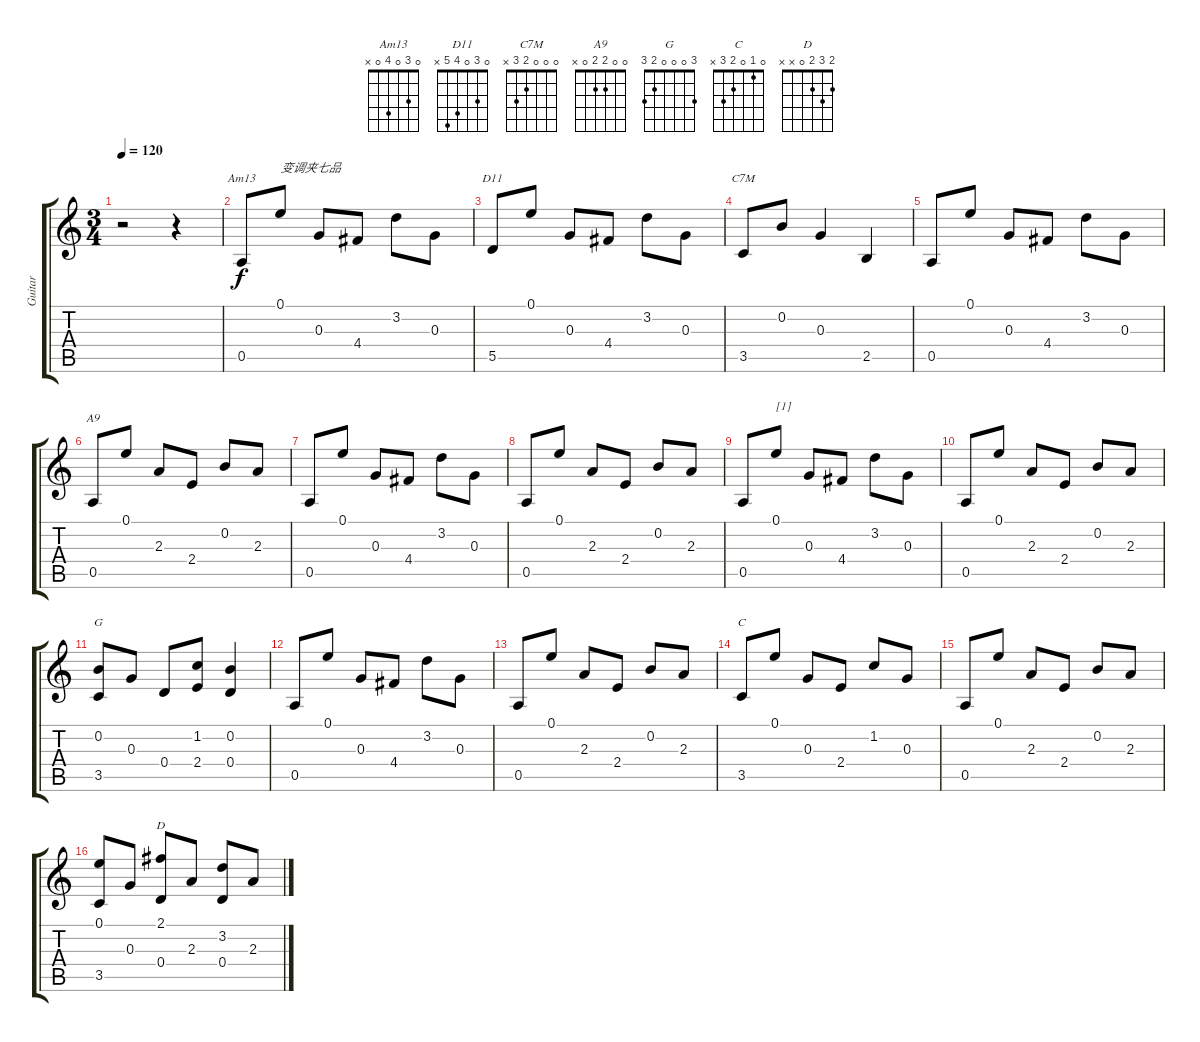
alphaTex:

\track ("Guitar" "Guitar") {instrument acousticguitarsteel}
\staff {score tabs}
\tuning (E4 B3 G3 D3 A2 E2) {hide}
\chord ("Am13" 0 3 0 4 0 x)
\chord ("D11" 0 3 0 4 5 x)
\chord ("C7M" 0 0 0 2 3 x)
\chord ("A9" 0 0 2 2 0 x)
\chord ("G" 3 0 0 0 2 3)
\chord ("C" 0 1 0 2 3 x)
\chord ("D" 2 3 2 0 x x)
\ts (3 4)
\tempo 120
\clef g2
\ks c
r.2{dy f instrument acousticguitarsteel} r.4 |
0.5.8{ch "Am13"} 0.1.8{txt "变调夹七品"} 0.3.8 4.4.8 3.2.8 0.3.8 |
5.5.8{ch "D11"} 0.1.8 0.3.8 4.4.8 3.2.8 0.3.8 |
3.5.8{ch "C7M"} 0.2.8 0.3.4 2.5.4 |
0.5.8 0.1.8 0.3.8 4.4.8 3.2.8 0.3.8 |
0.5.8{ch "A9"} 0.1.8 2.3.8 2.4.8 0.2.8 2.3.8 |
0.5.8 0.1.8 0.3.8 4.4.8 3.2.8 0.3.8 |
0.5.8 0.1.8 2.3.8 2.4.8 0.2.8 2.3.8 |
0.5.8 0.1.8{txt "[1]"} 0.3.8 4.4.8 3.2.8 0.3.8 |
0.5.8 0.1.8 2.3.8 2.4.8 0.2.8 2.3.8 |
(0.2 3.5).8{ch "G"} 0.3.8 0.4.8 (1.2 2.4).8 (0.2 0.4).4 |
0.5.8 0.1.8 0.3.8 4.4.8 3.2.8 0.3.8 |
0.5.8 0.1.8 2.3.8 2.4.8 0.2.8 2.3.8 |
3.5.8{ch "C"} 0.1.8 0.3.8 2.4.8 1.2.8 0.3.8 |
0.5.8 0.1.8 2.3.8 2.4.8 0.2.8 2.3.8 |
(0.1 3.5).8 0.3.8 (2.1 0.4).8{ch "D"} 2.3.8 (3.2 0.4).8 2.3.8
